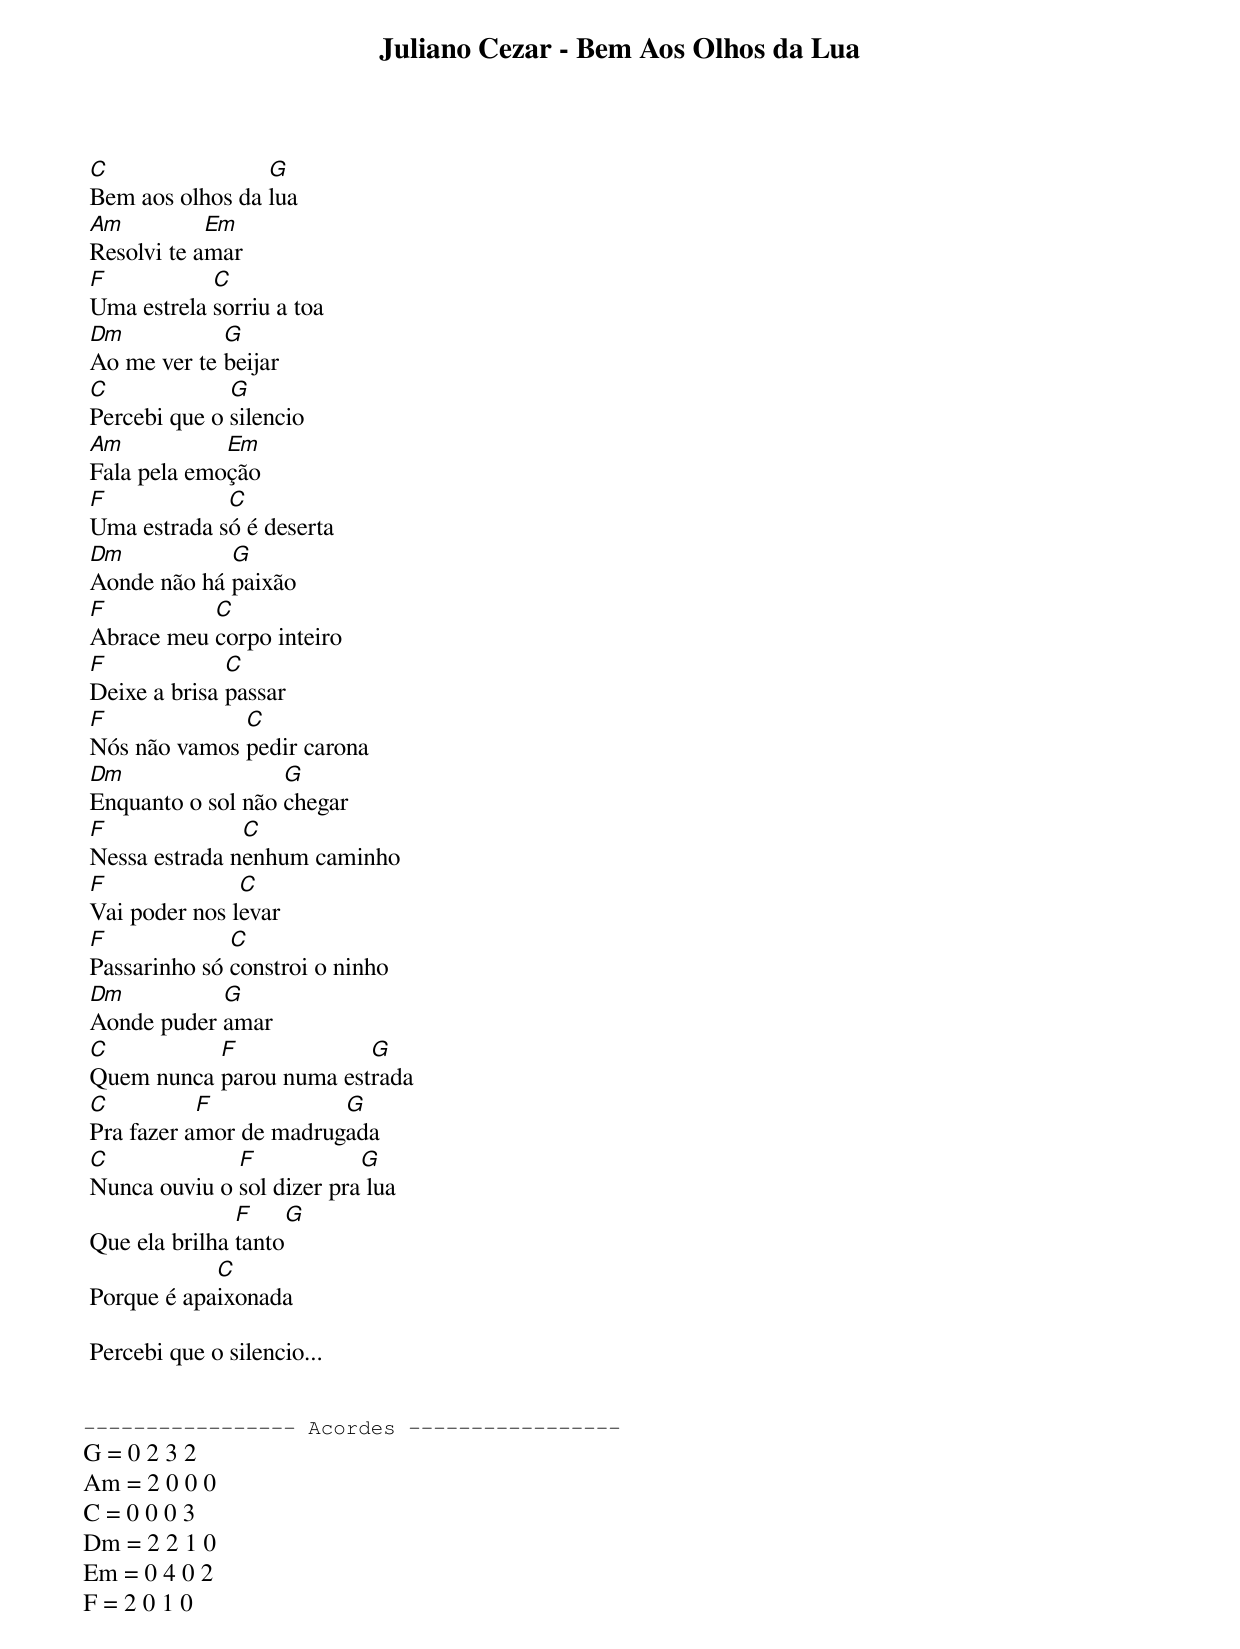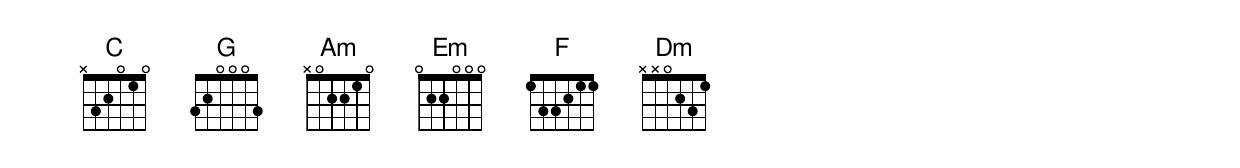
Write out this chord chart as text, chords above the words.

Juliano Cezar - Bem Aos Olhos da Lua



 C                G
 Bem aos olhos da lua
 Am          Em
 Resolvi te amar
 F           C
 Uma estrela sorriu a toa
 Dm           G
 Ao me ver te beijar
 C             G
 Percebi que o silencio
 Am           Em
 Fala pela emoção
 F            C
 Uma estrada só é deserta
 Dm           G
 Aonde não há paixão
 F          C
 Abrace meu corpo inteiro
 F             C
 Deixe a brisa passar
 F             C
 Nós não vamos pedir carona
 Dm                 G
 Enquanto o sol não chegar
 F              C
 Nessa estrada nenhum caminho
 F              C
 Vai poder nos levar
 F             C
 Passarinho só constroi o ninho
 Dm          G
 Aonde puder amar
 C          F             G
 Quem nunca parou numa estrada
 C          F            G
 Pra fazer amor de madrugada
 C             F            G
 Nunca ouviu o sol dizer pra lua
                F      G
 Que ela brilha tanto
             C
 Porque é apaixonada

 Percebi que o silencio...


----------------- Acordes -----------------
G = 0 2 3 2
Am = 2 0 0 0
C = 0 0 0 3
Dm = 2 2 1 0
Em = 0 4 0 2
F = 2 0 1 0
